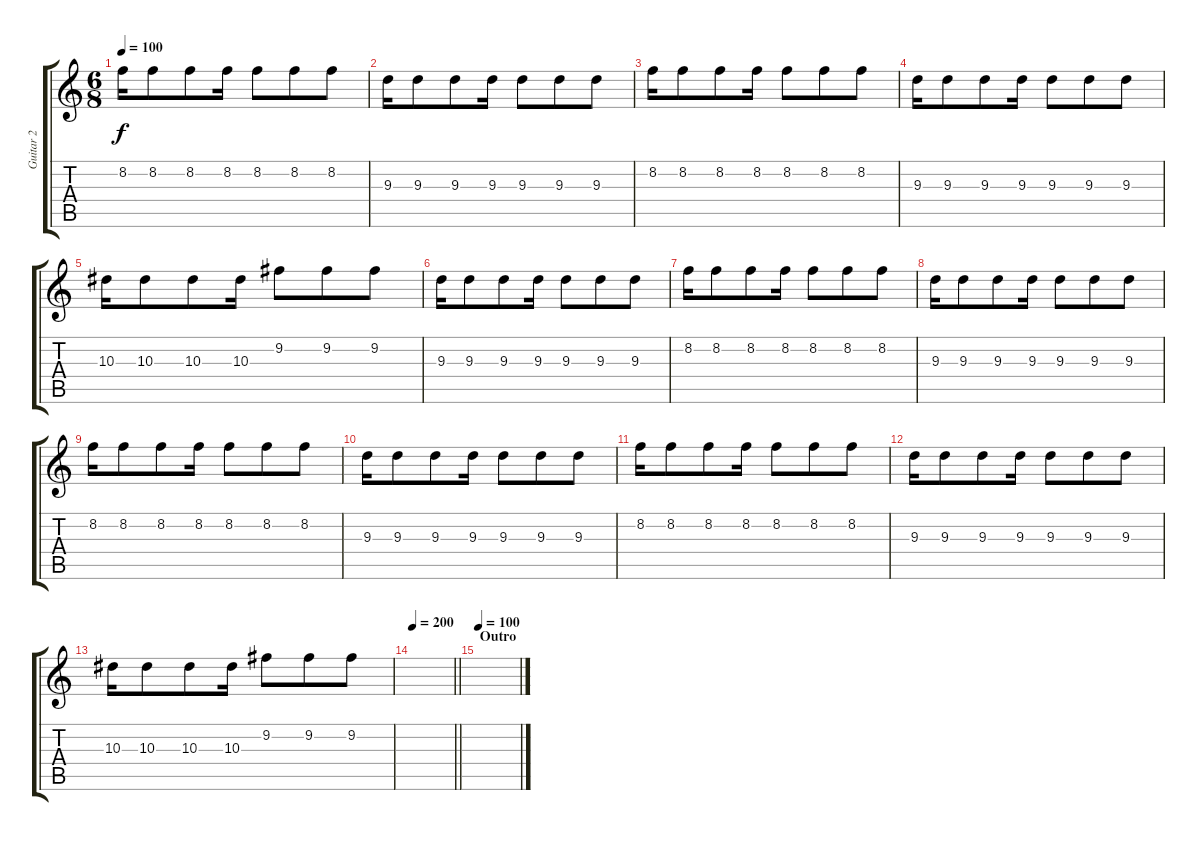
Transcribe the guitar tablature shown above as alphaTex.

\track ("Guitar 2" "Guitar 2") {instrument distortionguitar}
\staff {score tabs}
\tuning (D4 A3 F3 C3 G2 C2) {hide}
\ts (6 8)
\tempo 100
\clef g2
\ks c
8.2.16{dy f} 8.2.8 8.2.8 8.2.16 8.2.8 8.2.8 8.2.8 |
9.3.16 9.3.8 9.3.8 9.3.16 9.3.8 9.3.8 9.3.8 |
8.2.16 8.2.8 8.2.8 8.2.16 8.2.8 8.2.8 8.2.8 |
9.3.16 9.3.8 9.3.8 9.3.16 9.3.8 9.3.8 9.3.8 |
10.3.16 10.3.8 10.3.8 10.3.16 9.2.8 9.2.8 9.2.8 |
9.3.16 9.3.8 9.3.8 9.3.16 9.3.8 9.3.8 9.3.8 |
8.2.16 8.2.8 8.2.8 8.2.16 8.2.8 8.2.8 8.2.8 |
9.3.16 9.3.8 9.3.8 9.3.16 9.3.8 9.3.8 9.3.8 |
8.2.16 8.2.8 8.2.8 8.2.16 8.2.8 8.2.8 8.2.8 |
9.3.16 9.3.8 9.3.8 9.3.16 9.3.8 9.3.8 9.3.8 |
8.2.16 8.2.8 8.2.8 8.2.16 8.2.8 8.2.8 8.2.8 |
9.3.16 9.3.8 9.3.8 9.3.16 9.3.8 9.3.8 9.3.8 |
10.3.16 10.3.8 10.3.8 10.3.16 9.2.8 9.2.8 9.2.8 |
\tempo 200
\barLineRight lightlight
|
\section ("" "Outro")
\tempo 100
